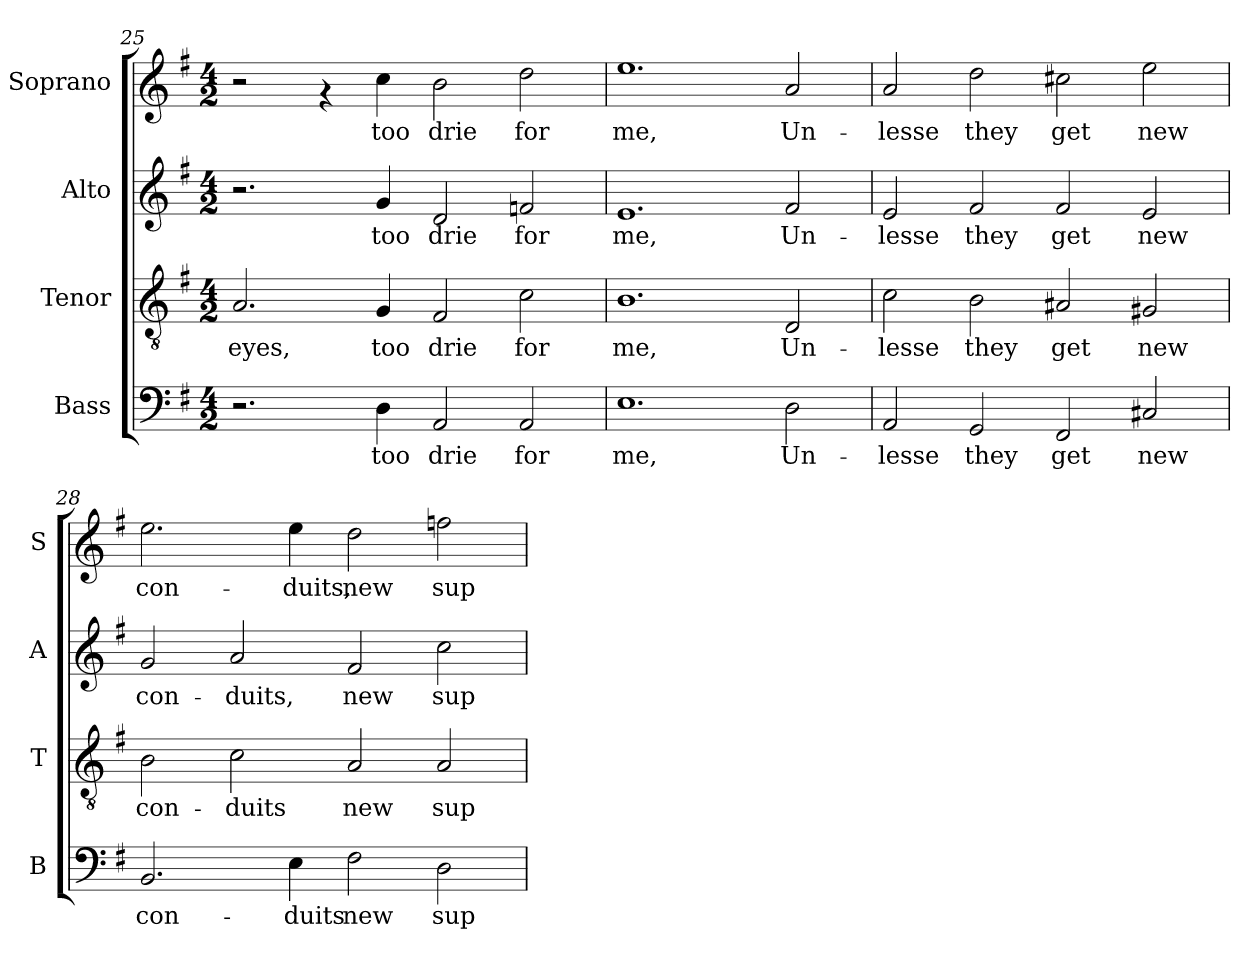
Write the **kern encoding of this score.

**kern	**text	**kern	**text	**kern	**text	**kern	**text
*part4	*part4	*part3	*part3	*part2	*part2	*part1	*part1
*staff4	*staff4	*staff3	*staff3	*staff2	*staff2	*staff1	*staff1
*I"Bass	*	*I"Tenor	*	*I"Alto	*	*I"Soprano	*
*I'B	*	*I'T	*	*I'A	*	*I'S	*
!!LO:PB:g=z
*clefF4	*	*clefGv2	*	*clefG2	*	*clefG2	*
*k[f#]	*	*k[f#]	*	*k[f#]	*	*k[f#]	*
*G:	*	*G:	*	*G:	*	*G:	*
*M4/2	*	*M4/2	*	*M4/2	*	*M4/2	*
=25	=25	=25	=25	=25	=25	=25	=25
!	!	!	!LO:LY:b:cj	!	!	!	!
2.r	.	2.A/	eyes,	2.r	.	2r	.
.	.	.	.	.	.	4rf	.
!	!LO:LY:b:cj	!	!LO:LY:b:cj	!	!LO:LY:b:cj	!	!LO:LY:b:cj
4D\	too	4G/	too	4g/	too	4cc\	too
!	!LO:LY:b:cj	!	!LO:LY:b:cj	!	!LO:LY:b:cj	!	!LO:LY:b:cj
2AA/	drie	2F#/	drie	2d/	drie	2b\	drie
!	!LO:LY:b:cj	!	!LO:LY:b:cj	!	!LO:LY:b:cj	!	!LO:LY:b:cj
2AA/	for	2c\	for	2fn/	for	2dd\	for
=26	=26	=26	=26	=26	=26	=26	=26
!	!LO:LY:b:cj	!	!LO:LY:b:cj	!	!LO:LY:b:cj	!	!LO:LY:b:cj
1.E	me,	1.B	me,	1.e	me,	1.ee	me,
!	!LO:LY:b:cj	!	!LO:LY:b:cj	!	!LO:LY:b:cj	!	!LO:LY:b:cj
2D\	Un-	2D/	Un-	2f#/	Un-	2a/	Un-
=27	=27	=27	=27	=27	=27	=27	=27
!	!LO:LY:b:cj	!	!LO:LY:b:cj	!	!LO:LY:b:cj	!	!LO:LY:b:cj
2AA/	-lesse	2c\	-lesse	2e/	-lesse	2a/	-lesse
!	!LO:LY:b:cj	!	!LO:LY:b:cj	!	!LO:LY:b:cj	!	!LO:LY:b:cj
2GG/	they	2B\	they	2f#/	they	2dd\	they
!	!LO:LY:b:cj	!	!LO:LY:b:cj	!	!LO:LY:b:cj	!	!LO:LY:b:cj
2FF#/	get	2A#X/	get	2f#/	get	2cc#X\	get
!	!LO:LY:b:cj	!	!LO:LY:b:cj	!	!LO:LY:b:cj	!	!LO:LY:b:cj
2C#X/	new	2G#X/	new	2e/	new	2ee\	new
=28	=28	=28	=28	=28	=28	=28	=28
!	!LO:LY:b:cj	!	!LO:LY:b:cj	!	!LO:LY:b:cj	!	!LO:LY:b:cj
2.BB/	con-	2B\	con-	2g/	con-	2.ee\	con-
!	!	!	!LO:LY:b:cj	!	!LO:LY:b:cj	!	!
.	.	2c\	-duits	2a/	-duits,	.	.
!	!LO:LY:b:cj	!	!	!	!	!	!LO:LY:b:cj
4E\	-duits	.	.	.	.	4ee\	-duits,
!	!LO:LY:b:cj	!	!LO:LY:b:cj	!	!LO:LY:b:cj	!	!LO:LY:b:cj
2F#\	new	2A/	new	2f#/	new	2dd\	new
!	!LO:LY:b:cj	!	!LO:LY:b:cj	!	!LO:LY:b:cj	!	!LO:LY:b:cj
2D\	sup-	2A/	sup-	2cc\	sup-	2ffn\	sup-
=	=	=	=	=	=	=	=
*-	*-	*-	*-	*-	*-	*-	*-
